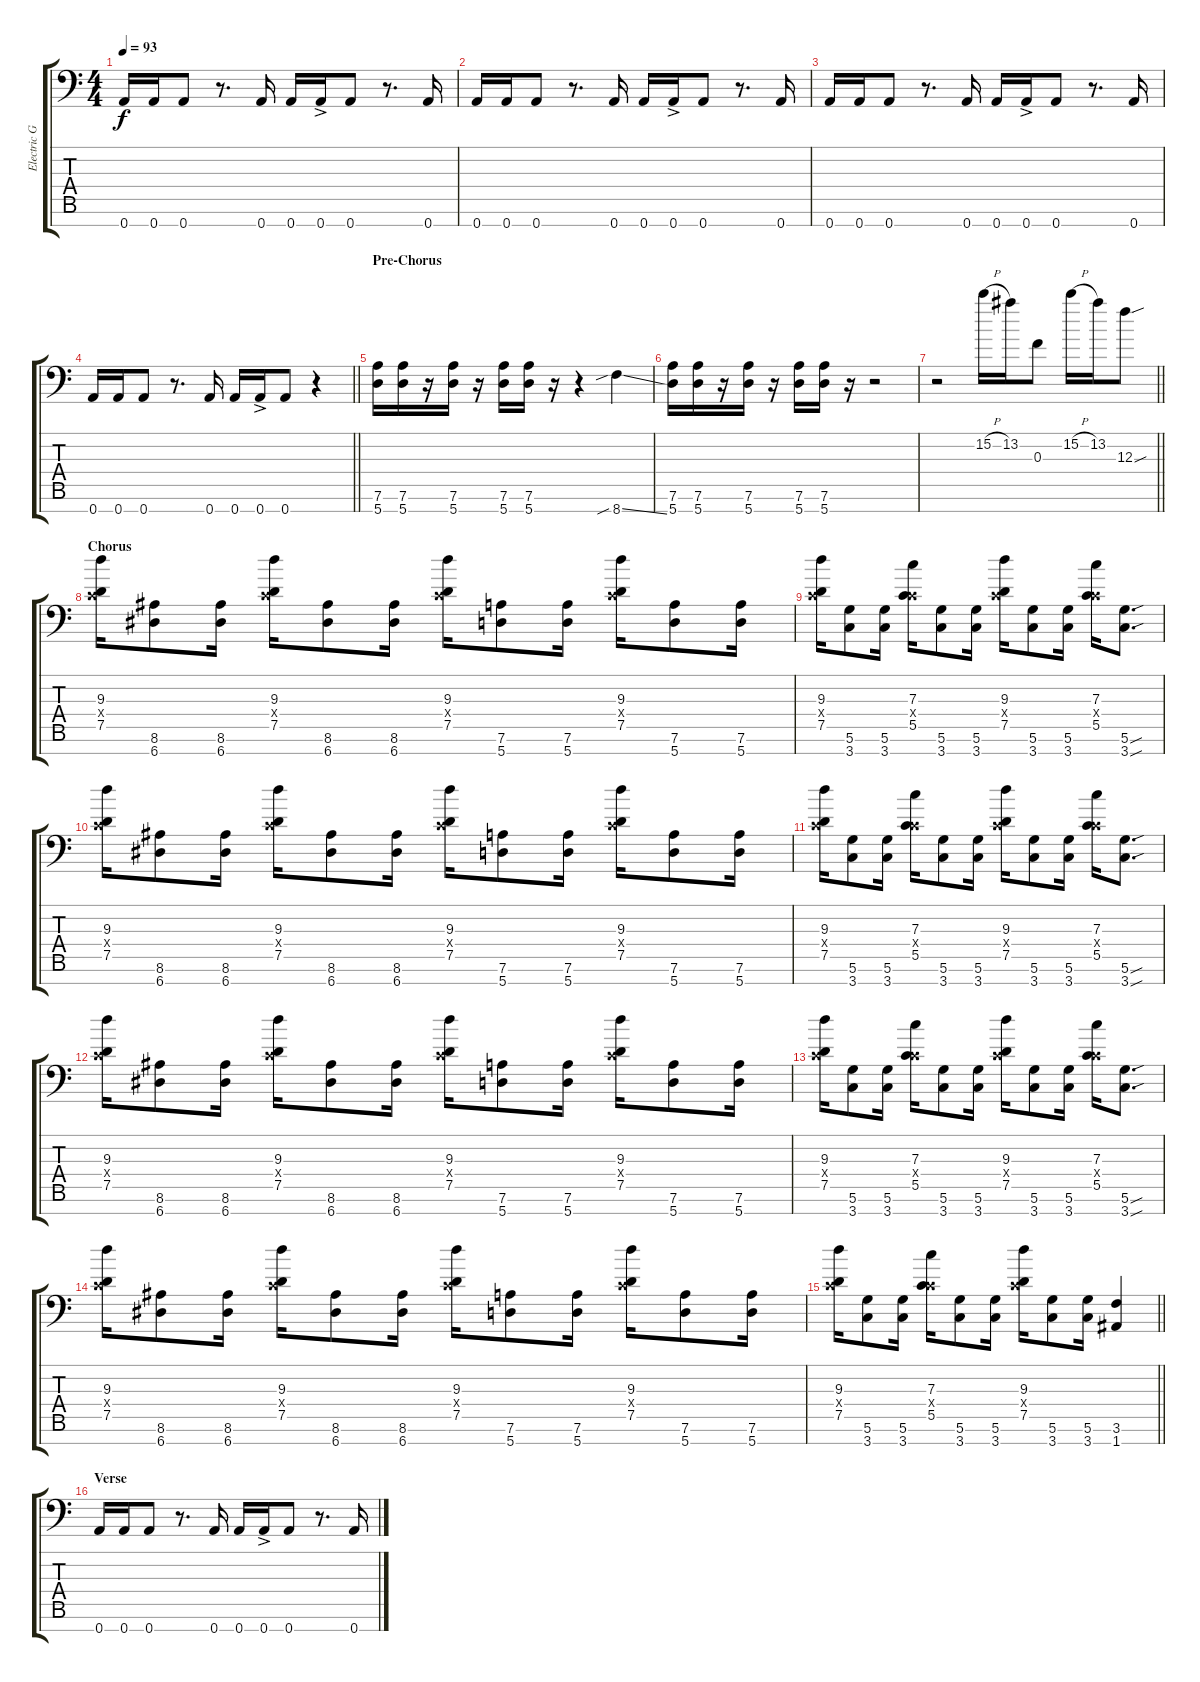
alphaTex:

\track ("Electric Guitar 1" "Electric G") {instrument overdrivenguitar}
\staff {score tabs}
\tuning (D4 A3 F3 C3 G2 D2 A1) {hide}
\ts (4 4)
\tempo 93
\clef f4
\ks c
0.7.16{dy f} 0.7.16 0.7.8 r.8{d} 0.7.16 0.7.16 0.7{ac}.16 0.7.8 r.8{d} 0.7.16 |
0.7.16 0.7.16 0.7.8 r.8{d} 0.7.16 0.7.16 0.7{ac}.16 0.7.8 r.8{d} 0.7.16 |
0.7.16 0.7.16 0.7.8 r.8{d} 0.7.16 0.7.16 0.7{ac}.16 0.7.8 r.8{d} 0.7.16 |
\barLineRight lightlight
0.7.16 0.7.16 0.7.8 r.8{d} 0.7.16 0.7.16 0.7{ac}.16 0.7.8 r.4 |
\section ("" "Pre-Chorus")
(7.6 5.7).16 (7.6 5.7).16 r.16 (7.6 5.7).16 r.16 (7.6 5.7).16 (7.6 5.7).16 r.16 r.4 8.7{sib ss}.4 |
(7.6 5.7).16 (7.6 5.7).16 r.16 (7.6 5.7).16 r.16 (7.6 5.7).16 (7.6 5.7).16 r.16 r.2 |
\barLineRight lightlight
r.2 15.2{h}.16 13.2.16 0.3.8 15.2{h}.16 13.2.16 12.3{sou}.8 |
\section ("" "Chorus")
(9.3 0.4{x} 7.5).16 (8.6 6.7).8 (8.6 6.7).16 (9.3 0.4{x} 7.5).16 (8.6 6.7).8 (8.6 6.7).16 (9.3 0.4{x} 7.5).16 (7.6 5.7).8 (7.6 5.7).16 (9.3 0.4{x} 7.5).16 (7.6 5.7).8 (7.6 5.7).16 |
(9.3 0.4{x} 7.5).16 (5.6 3.7).8 (5.6 3.7).16 (7.3 0.4{x} 5.5).16 (5.6 3.7).8 (5.6 3.7).16 (9.3 0.4{x} 7.5).16 (5.6 3.7).8 (5.6 3.7).16 (7.3 0.4{x} 5.5).16 (5.6{sou} 3.7{sou}).8{d} |
(9.3 0.4{x} 7.5).16 (8.6 6.7).8 (8.6 6.7).16 (9.3 0.4{x} 7.5).16 (8.6 6.7).8 (8.6 6.7).16 (9.3 0.4{x} 7.5).16 (7.6 5.7).8 (7.6 5.7).16 (9.3 0.4{x} 7.5).16 (7.6 5.7).8 (7.6 5.7).16 |
(9.3 0.4{x} 7.5).16 (5.6 3.7).8 (5.6 3.7).16 (7.3 0.4{x} 5.5).16 (5.6 3.7).8 (5.6 3.7).16 (9.3 0.4{x} 7.5).16 (5.6 3.7).8 (5.6 3.7).16 (7.3 0.4{x} 5.5).16 (5.6{sou} 3.7{sou}).8{d} |
(9.3 0.4{x} 7.5).16 (8.6 6.7).8 (8.6 6.7).16 (9.3 0.4{x} 7.5).16 (8.6 6.7).8 (8.6 6.7).16 (9.3 0.4{x} 7.5).16 (7.6 5.7).8 (7.6 5.7).16 (9.3 0.4{x} 7.5).16 (7.6 5.7).8 (7.6 5.7).16 |
(9.3 0.4{x} 7.5).16 (5.6 3.7).8 (5.6 3.7).16 (7.3 0.4{x} 5.5).16 (5.6 3.7).8 (5.6 3.7).16 (9.3 0.4{x} 7.5).16 (5.6 3.7).8 (5.6 3.7).16 (7.3 0.4{x} 5.5).16 (5.6{sou} 3.7{sou}).8{d} |
(9.3 0.4{x} 7.5).16 (8.6 6.7).8 (8.6 6.7).16 (9.3 0.4{x} 7.5).16 (8.6 6.7).8 (8.6 6.7).16 (9.3 0.4{x} 7.5).16 (7.6 5.7).8 (7.6 5.7).16 (9.3 0.4{x} 7.5).16 (7.6 5.7).8 (7.6 5.7).16 |
\barLineRight lightlight
(9.3 0.4{x} 7.5).16 (5.6 3.7).8 (5.6 3.7).16 (7.3 0.4{x} 5.5).16 (5.6 3.7).8 (5.6 3.7).16 (9.3 0.4{x} 7.5).16 (5.6 3.7).8 (5.6 3.7).16 (3.6 1.7).4 |
\section ("" "Verse")
0.7.16 0.7.16 0.7.8 r.8{d} 0.7.16 0.7.16 0.7{ac}.16 0.7.8 r.8{d} 0.7.16
